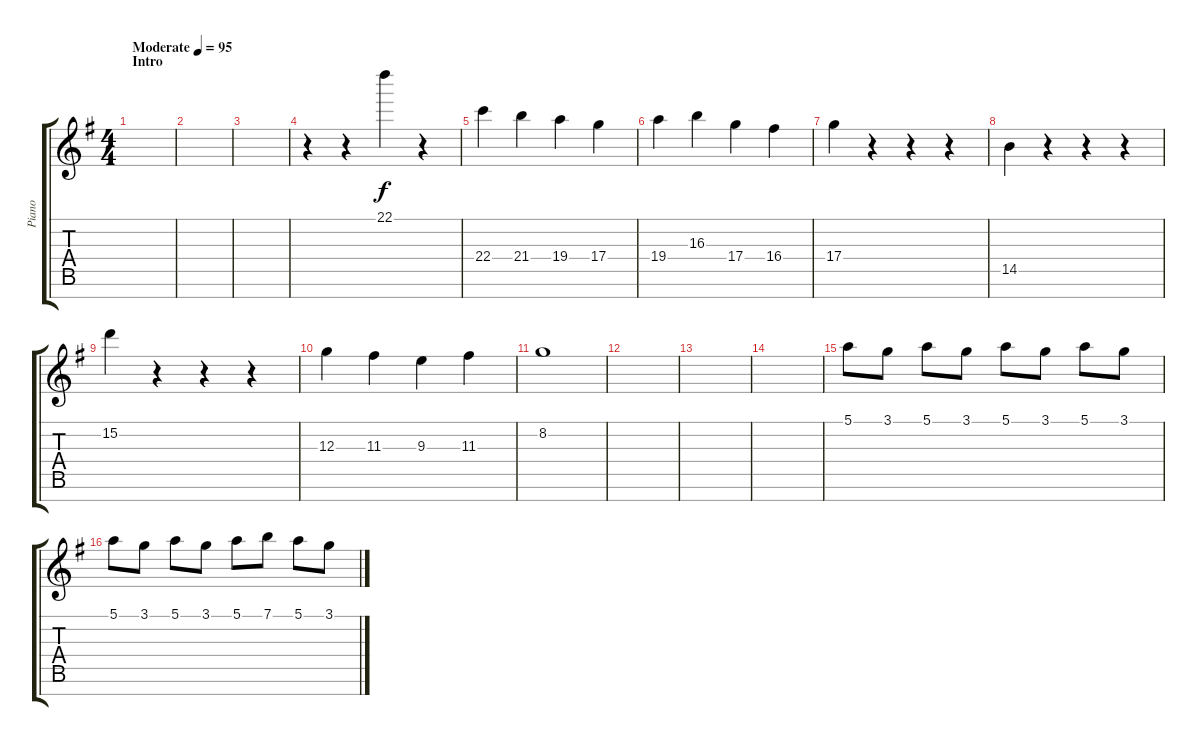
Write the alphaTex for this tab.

\track ("Piano" "Piano") {instrument acousticgrandpiano}
\staff {score tabs}
\tuning (E5 B4 G4 D4 A3 E3 B1) {hide}
\ts (4 4)
\section ("" "Intro")
\tempo (95 "Moderate")
\clef g2
\ks g
|
|
|
r.4 r.4 22.1.4 r.4 |
22.4.4{dy f} 21.4.4 19.4.4 17.4.4 |
19.4.4 16.3.4 17.4.4 16.4.4 |
17.4.4 r.4 r.4 r.4 |
14.5.4 r.4 r.4 r.4 |
15.2.4 r.4 r.4 r.4 |
12.3.4 11.3.4 9.3.4 11.3.4 |
8.2.1 |
|
|
|
5.1.8 3.1.8 5.1.8 3.1.8 5.1.8 3.1.8 5.1.8 3.1.8 |
5.1.8 3.1.8 5.1.8 3.1.8 5.1.8 7.1.8 5.1.8 3.1.8
